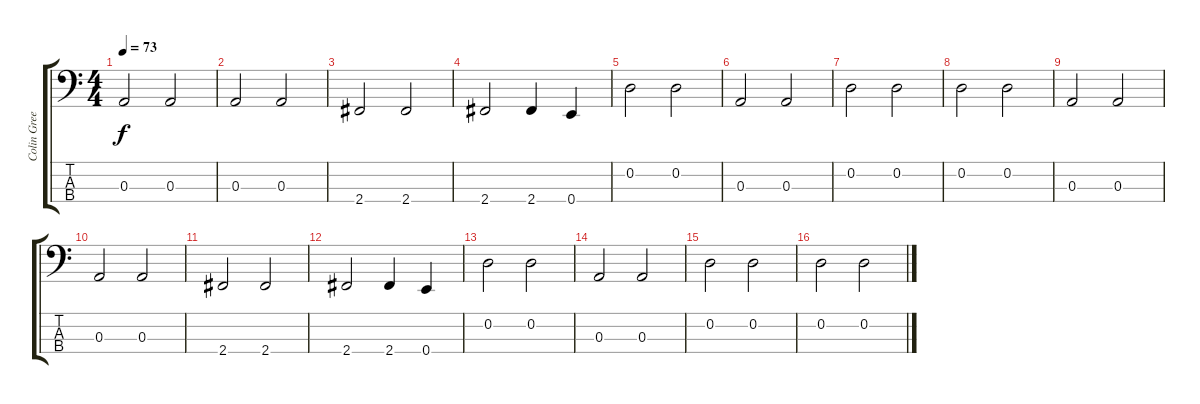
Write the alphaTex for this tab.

\track ("Colin Greenwood - Bass" "Colin Gree") {instrument fretlessbass}
\staff {score tabs}
\tuning (G2 D2 A1 E1) {hide}
\ts (4 4)
\tempo 73
\clef f4
\ks c
0.3.2{dy f volume 16} 0.3.2 |
0.3.2 0.3.2 |
2.4.2 2.4.2 |
2.4.2 2.4.4 0.4.4 |
0.2.2 0.2.2 |
0.3.2 0.3.2 |
0.2.2 0.2.2 |
0.2.2 0.2.2 |
0.3.2 0.3.2 |
0.3.2 0.3.2 |
2.4.2 2.4.2 |
2.4.2 2.4.4 0.4.4 |
0.2.2 0.2.2 |
0.3.2 0.3.2 |
0.2.2 0.2.2 |
0.2.2 0.2.2
